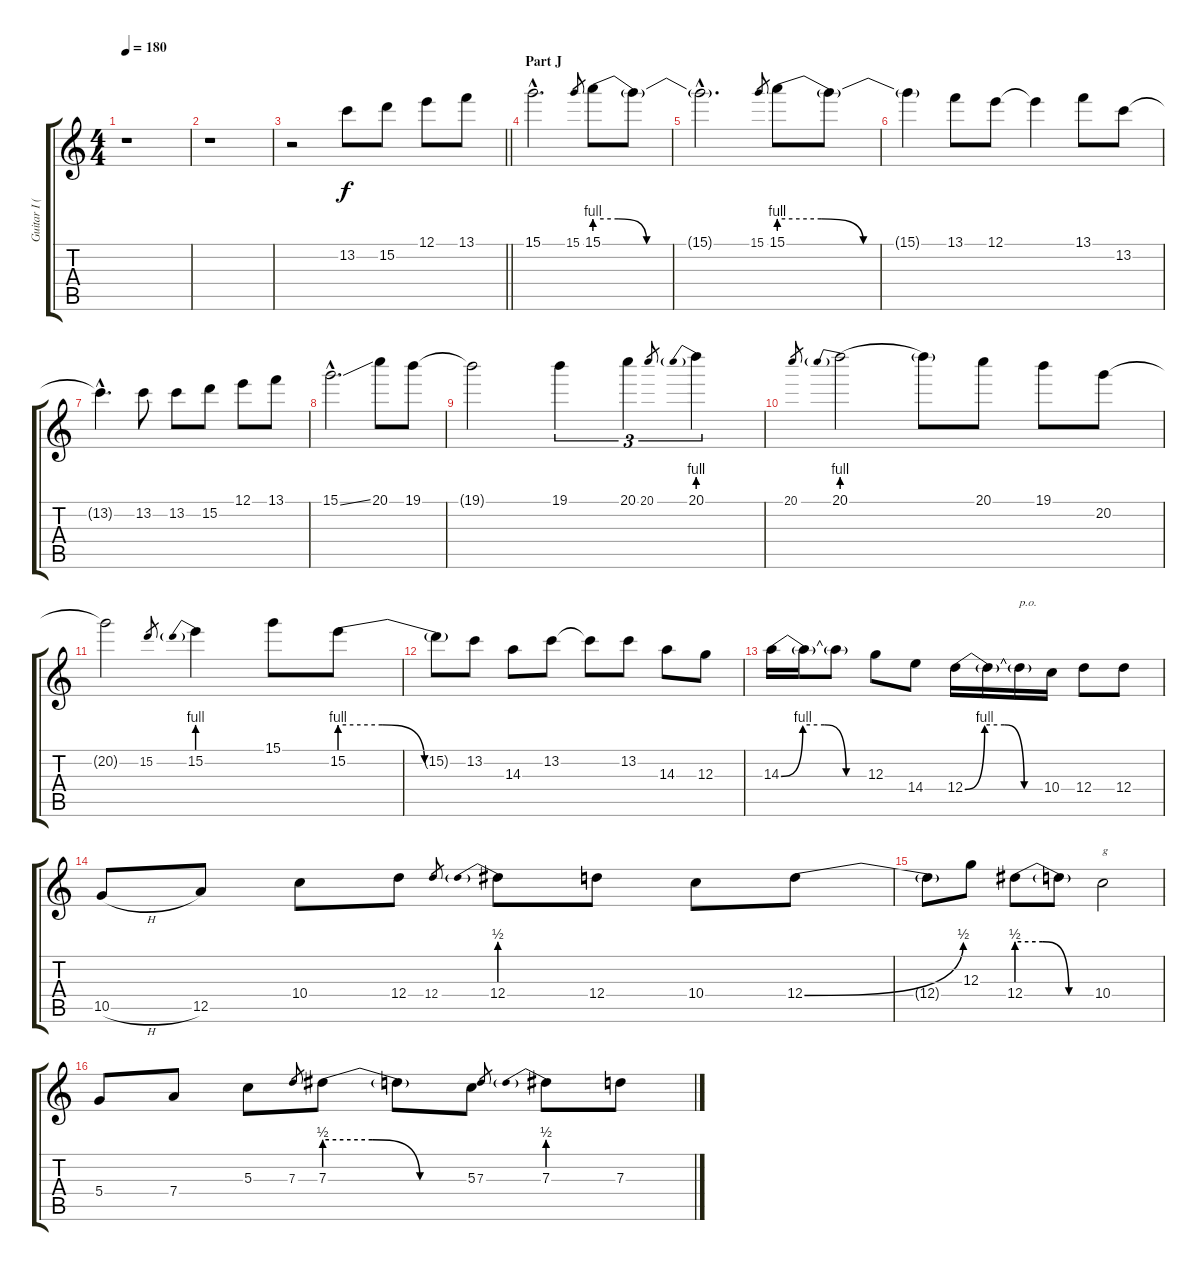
\track ("Guitar I (Daita)" "Guitar I (") {instrument distortionguitar}
\staff {score tabs}
\tuning (E4 B3 G3 D3 A2 E2) {hide}
\ts (4 4)
\tempo 180
\clef g2
\ks c
r.1{dy f} |
r.1 |
\barLineRight lightlight
r.2 13.2.8 15.2.8 12.1.8 13.1.8 |
\section ("" "Part J")
15.1{hac}.2{d} 15.1.8{gr} 15.1{be (custom 0 4 9 4 20 0 60 0)}.8 15.1{t}.8 |
15.1{hac t}.2{d} 15.1.8{gr} 15.1{be (custom 0 4 15 4 30 0 60 0)}.8 15.1{t}.8 |
15.1{t}.4 13.1.8 12.1.8 12.1{t}.4 13.1.8 13.2.8 |
13.2{hac t}.4{d} 13.2.8 13.2.8 15.2.8 12.1.8 13.1.8 |
15.1{ss hac}.2{d} 20.1.8 19.1.8 |
19.1{t}.2 19.1.4{tu (3 2)} 20.1.4{tu (3 2)} 20.1.8{gr} 20.1{be (prebend 0 4 60 4)}.4{tu (3 2)} |
20.1.8{gr} 20.1{be (prebend 0 4 60 4)}.2 20.1{t}.8 20.1.8 19.1.8 20.2.8 |
20.2{t}.2 15.2.8{gr} 15.2{be (prebend 0 4 60 4)}.4 15.1.8 15.2{be (custom 0 4 20 4 40 0 60 0)}.8 |
15.2{t}.8 13.2.8 14.3.8 13.2.8 13.2{t}.8 13.2.8 14.3.8 12.3.8 |
14.3{be (custom 0 0 15 4 30 4 45 0 60 0)}.16 14.3{t}.16 14.3{t}.8 12.3.8 14.4.8 12.4{be (custom 0 0 15 4 30 4 45 0 60 0)}.16 12.4{t}.16 12.4{t}.16{txt "p.o."} 10.4.16 12.4.8 12.4.8 |
10.5{h}.8 12.5.8 10.4.8 12.4.8 12.4.8{gr} 12.4{be (prebend 0 2 60 2)}.8 12.4.8 10.4.8 12.4{be (bend 0 0 60 2)}.8 |
12.4{t}.8 12.3.8 12.4{be (custom 0 2 20 2 40 0 60 0)}.8 12.4{t}.8 10.4.2{txt "g"} |
5.4.8 7.4.8 5.3.8 7.3.8{gr} 7.3{be (custom 0 2 20 2 40 0 60 0)}.8 7.3{t}.8 5.3.8 7.3.8{gr} 7.3{be (prebend 0 2 60 2)}.8 7.3.8
